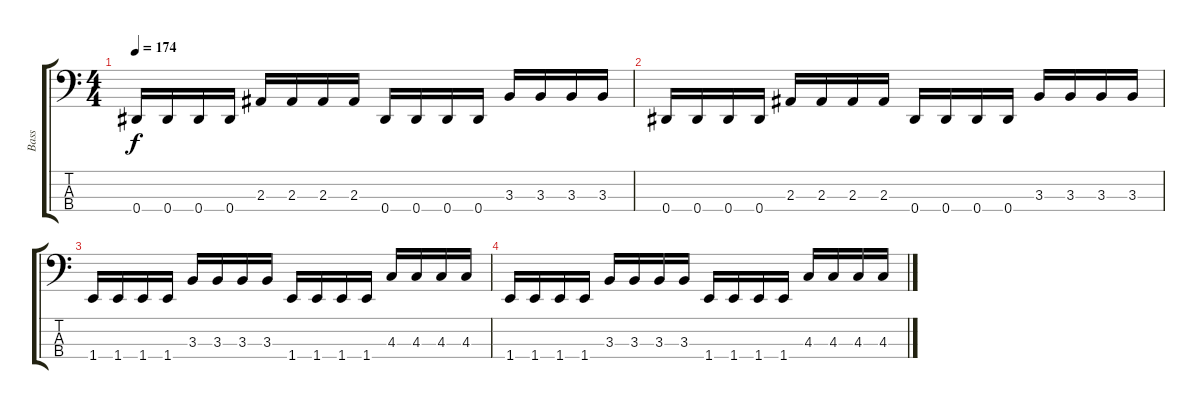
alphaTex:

\track ("Bass" "Bass") {instrument electricbasspick}
\staff {score tabs}
\tuning (Gb2 Db2 Ab1 Eb1) {hide}
\ts (4 4)
\tempo 174
\clef f4
\ks c
0.4.16{dy f} 0.4.16 0.4.16 0.4.16 2.3.16 2.3.16 2.3.16 2.3.16 0.4.16 0.4.16 0.4.16 0.4.16 3.3.16 3.3.16 3.3.16 3.3.16 |
0.4.16 0.4.16 0.4.16 0.4.16 2.3.16 2.3.16 2.3.16 2.3.16 0.4.16 0.4.16 0.4.16 0.4.16 3.3.16 3.3.16 3.3.16 3.3.16 |
1.4.16 1.4.16 1.4.16 1.4.16 3.3.16 3.3.16 3.3.16 3.3.16 1.4.16 1.4.16 1.4.16 1.4.16 4.3.16 4.3.16 4.3.16 4.3.16 |
1.4.16 1.4.16 1.4.16 1.4.16 3.3.16 3.3.16 3.3.16 3.3.16 1.4.16 1.4.16 1.4.16 1.4.16 4.3.16 4.3.16 4.3.16 4.3.16
